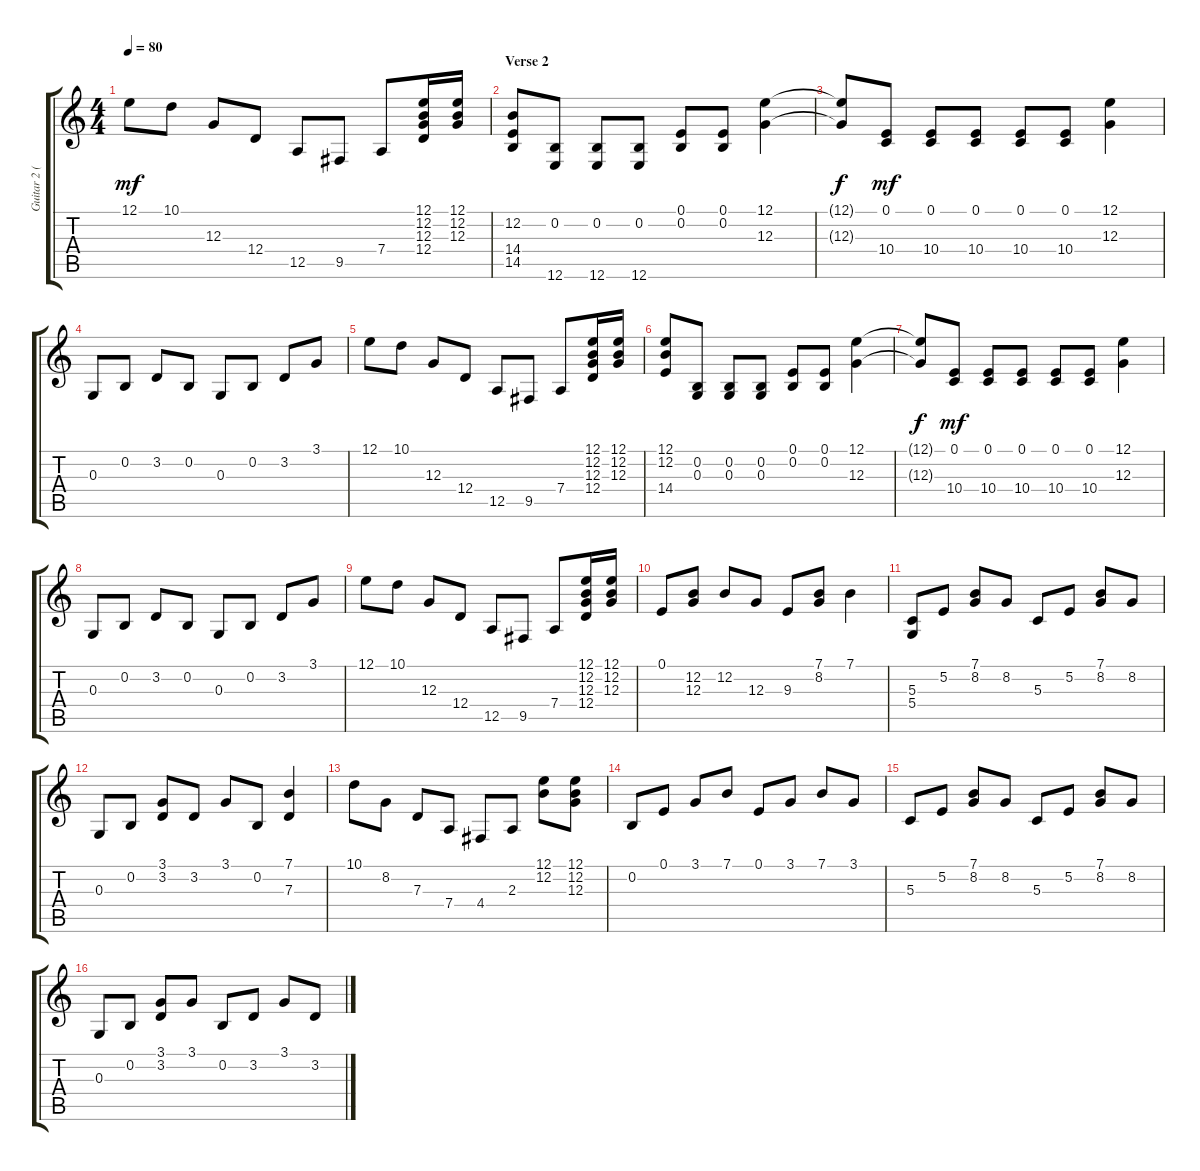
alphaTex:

\track ("Guitar 2 (Rythm)" "Guitar 2 (") {instrument pad1newage}
\staff {score tabs}
\tuning (E4 B3 G3 D3 A2 E2) {hide}
\ts (4 4)
\tempo 80
\clef g2
\ks c
12.1.8{dy mf} 10.1.8 12.3.8 12.4.8 12.5.8 9.5.8 7.4.8 (12.1 12.2 12.3 12.4).16 (12.1 12.2 12.3).16 |
\section ("" "Verse 2")
(12.2 14.4 14.5).8 (0.2 12.6).8 (0.2 12.6).8 (0.2 12.6).8 (0.1 0.2).8 (0.1 0.2).8 (12.1 12.3).4 |
(12.1{t} 12.3{t}).8{dy f} (0.1 10.4).8{dy mf} (0.1 10.4).8 (0.1 10.4).8 (0.1 10.4).8 (0.1 10.4).8 (12.1 12.3).4 |
0.3.8 0.2.8 3.2.8 0.2.8 0.3.8 0.2.8 3.2.8 3.1.8 |
12.1.8 10.1.8 12.3.8 12.4.8 12.5.8 9.5.8 7.4.8 (12.1 12.2 12.3 12.4).16 (12.1 12.2 12.3).16 |
(12.1 12.2 14.4).8 (0.2 0.3).8 (0.2 0.3).8 (0.2 0.3).8 (0.1 0.2).8 (0.1 0.2).8 (12.1 12.3).4 |
(12.1{t} 12.3{t}).8{dy f} (0.1 10.4).8{dy mf} (0.1 10.4).8 (0.1 10.4).8 (0.1 10.4).8 (0.1 10.4).8 (12.1 12.3).4 |
0.3.8 0.2.8 3.2.8 0.2.8 0.3.8 0.2.8 3.2.8 3.1.8 |
12.1.8 10.1.8 12.3.8 12.4.8 12.5.8 9.5.8 7.4.8 (12.1 12.2 12.3 12.4).16 (12.1 12.2 12.3).16 |
0.1.8 (12.2 12.3).8 12.2.8 12.3.8 9.3.8 (7.1 8.2).8 7.1.4 |
(5.3 5.4).8 5.2.8 (7.1 8.2).8 8.2.8 5.3.8 5.2.8 (7.1 8.2).8 8.2.8 |
0.3.8 0.2.8 (3.1 3.2).8 3.2.8 3.1.8 0.2.8 (7.1 7.3).4 |
10.1.8 8.2.8 7.3.8 7.4.8 4.4.8 2.3.8 (12.1 12.2).8 (12.1 12.2 12.3).8 |
0.2.8 0.1.8 3.1.8 7.1.8 0.1.8 3.1.8 7.1.8 3.1.8 |
5.3.8 5.2.8 (7.1 8.2).8 8.2.8 5.3.8 5.2.8 (7.1 8.2).8 8.2.8 |
0.3.8 0.2.8 (3.1 3.2).8 3.1.8 0.2.8 3.2.8 3.1.8 3.2.8
